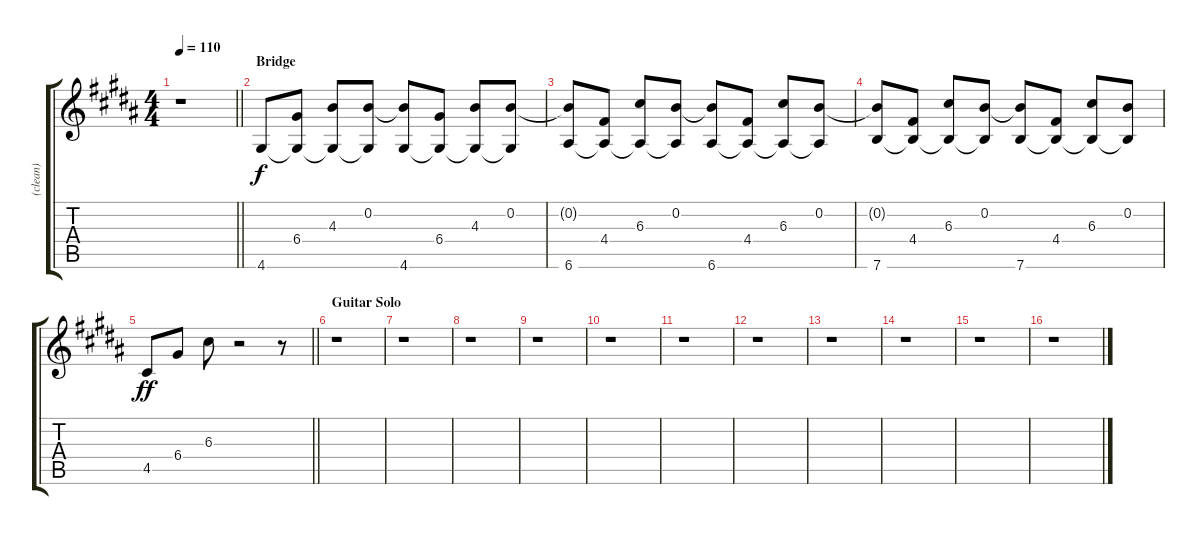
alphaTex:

\track ("(clean)" "(clean)") {instrument electricguitarclean}
\staff {score tabs}
\tuning (E4 B3 G3 D3 A2 E2) {hide}
\ts (4 4)
\tempo 110
\clef g2
\barLineRight lightlight
\ks b
r.1{dy f} |
\section ("" "Bridge")
\ks g#minor
4.6.8 (6.4 4.6{t}).8 (4.3 4.6{t}).8 (0.2 4.6{t}).8 (0.2{t} 4.6).8 (6.4 4.6{t}).8 (4.3 4.6{t}).8 (0.2 4.6{t}).8 |
(0.2{t} 6.6).8 (4.4 6.6{t}).8 (6.3 6.6{t}).8 (0.2 6.6{t}).8 (0.2{t} 6.6).8 (4.4 6.6{t}).8 (6.3 6.6{t}).8 (0.2 6.6{t}).8 |
(0.2{t} 7.6).8 (4.4 7.6{t}).8 (6.3 7.6{t}).8 (0.2 7.6{t}).8 (0.2{t} 7.6).8 (4.4 7.6{t}).8 (6.3 7.6{t}).8 (0.2 7.6{t}).8 |
\barLineRight lightlight
4.5.8{dy ff} 6.4.8 6.3.8 r.2 r.8 |
\section ("" "Guitar Solo")
r.1 |
r.1 |
\ks b
r.1 |
\ks g#minor
r.1 |
r.1 |
r.1 |
r.1 |
r.1 |
r.1 |
r.1 |
r.1
